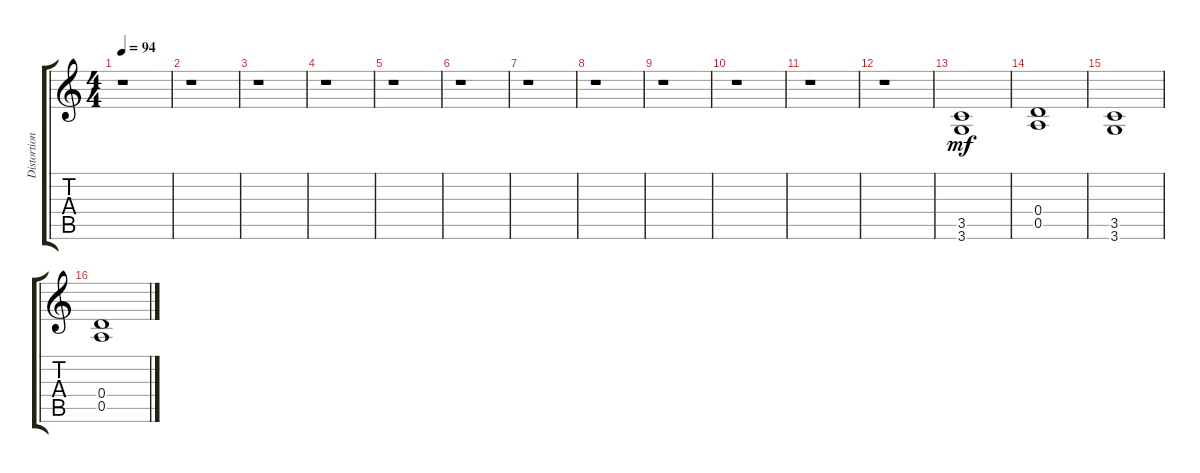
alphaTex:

\track ("Distortion" "Distortion") {instrument distortionguitar}
\staff {score tabs}
\tuning (E4 B3 G3 D3 A2 E2) {hide}
\ts (4 4)
\tempo 94
\clef g2
\ks c
r.1{dy mf instrument distortionguitar} |
r.1 |
r.1 |
r.1 |
r.1 |
r.1 |
r.1 |
r.1 |
r.1 |
r.1 |
r.1 |
r.1 |
(3.5 3.6).1 |
(0.4 0.5).1 |
(3.5 3.6).1 |
(0.4 0.5).1
